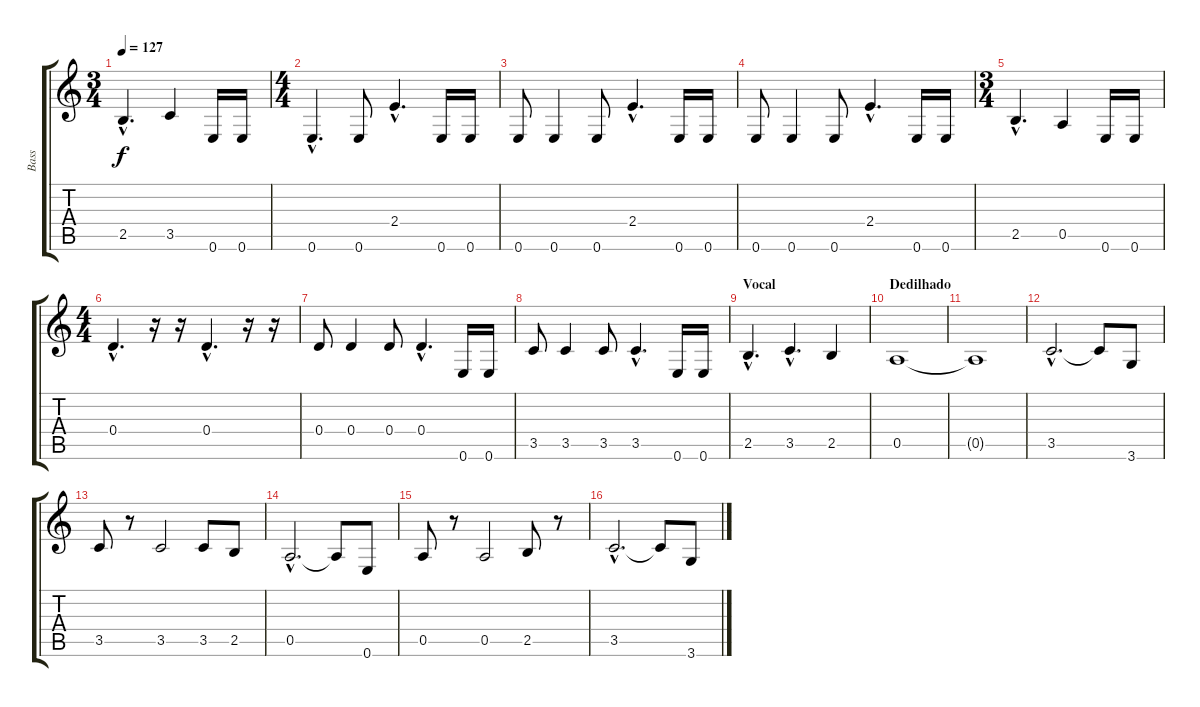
\track ("Bass" "Bass") {instrument fretlessbass}
\staff {score tabs}
\tuning (E4 B3 G3 D3 A2 E2) {hide}
\ts (3 4)
\tempo 127
\clef g2
\ks c
2.5{hac}.4{d dy f} 3.5.4 0.6.16 0.6.16 |
\ts (4 4)
0.6{hac}.4{d} 0.6.8 2.4{hac}.4{d} 0.6.16 0.6.16 |
0.6.8 0.6.4 0.6.8 2.4{hac}.4{d} 0.6.16 0.6.16 |
0.6.8 0.6.4 0.6.8 2.4{hac}.4{d} 0.6.16 0.6.16 |
\ts (3 4)
2.5{hac}.4{d} 0.5.4 0.6.16 0.6.16 |
\ts (4 4)
0.4{hac}.4{d} r.16 r.16 0.4{hac}.4{d} r.16 r.16 |
0.4.8 0.4.4 0.4.8 0.4{hac}.4{d} 0.6.16 0.6.16 |
3.5.8 3.5.4 3.5.8 3.5{hac}.4{d} 0.6.16 0.6.16 |
\section ("" "Vocal")
2.5{hac}.4{d} 3.5{hac}.4{d} 2.5.4 |
\section ("" "Dedilhado")
0.5.1 |
0.5{t}.1 |
3.5{hac}.2{d} 3.5{t}.8 3.6.8 |
3.5.8 r.8 3.5.2 3.5.8 2.5.8 |
0.5{hac}.2{d} 0.5{t}.8 0.6.8 |
0.5.8 r.8 0.5.2 2.5.8 r.8 |
3.5{hac}.2{d} 3.5{t}.8 3.6.8
